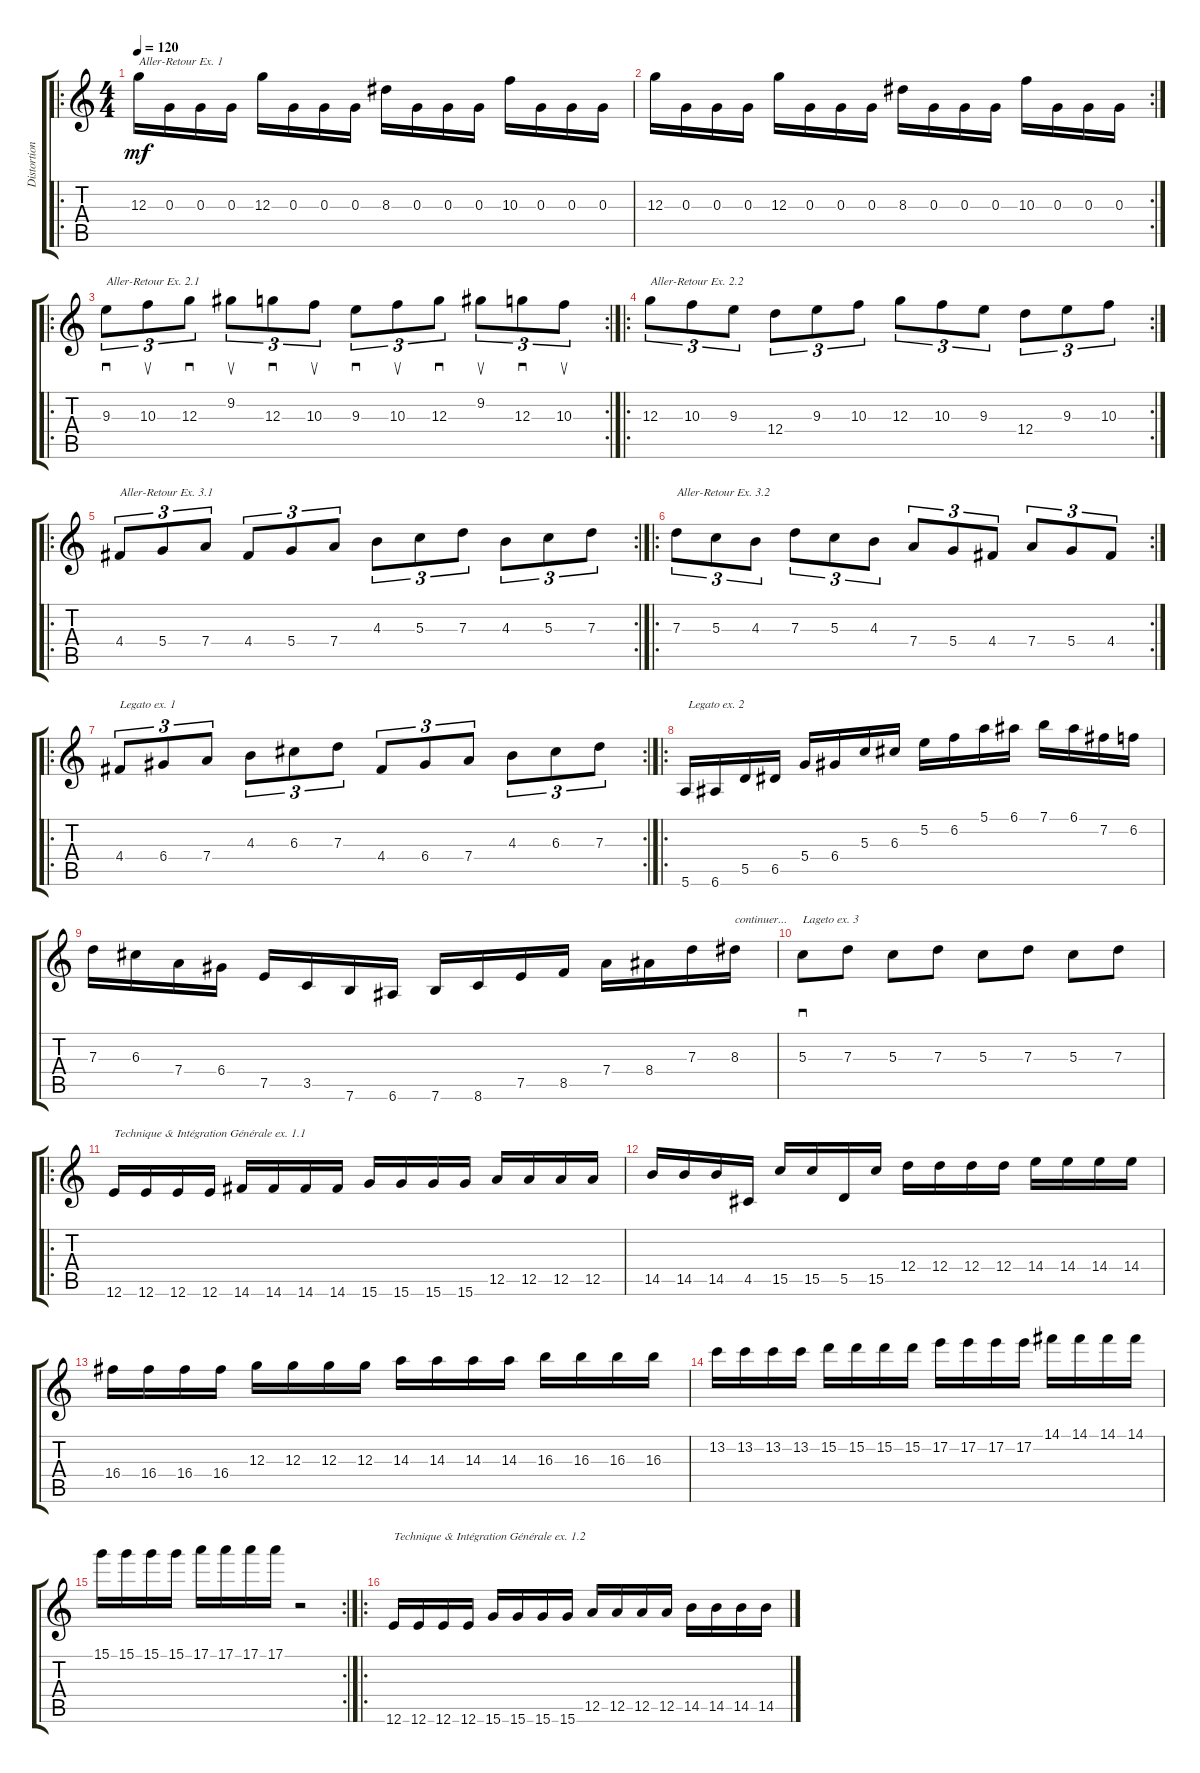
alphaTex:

\track ("Distortion Guitar" "Distortion") {instrument distortionguitar}
\staff {score tabs}
\tuning (E4 B3 G3 D3 A2 E2) {hide}
\ro
\ts (4 4)
\tempo 120
\clef g2
\ks c
12.3.16{txt "Aller-Retour Ex. 1" dy mf instrument distortionguitar} 0.3.16 0.3.16 0.3.16 12.3.16 0.3.16 0.3.16 0.3.16 8.3.16 0.3.16 0.3.16 0.3.16 10.3.16 0.3.16 0.3.16 0.3.16 |
\rc 2
12.3.16 0.3.16 0.3.16 0.3.16 12.3.16 0.3.16 0.3.16 0.3.16 8.3.16 0.3.16 0.3.16 0.3.16 10.3.16 0.3.16 0.3.16 0.3.16 |
\ro
\rc 2
9.3.8{sd tu (3 2) txt "Aller-Retour Ex. 2.1"} 10.3.8{su tu (3 2)} 12.3.8{sd tu (3 2)} 9.2.8{su tu (3 2)} 12.3.8{sd tu (3 2)} 10.3.8{su tu (3 2)} 9.3.8{sd tu (3 2)} 10.3.8{su tu (3 2)} 12.3.8{sd tu (3 2)} 9.2.8{su tu (3 2)} 12.3.8{sd tu (3 2)} 10.3.8{su tu (3 2)} |
\ro
\rc 2
12.3.8{tu (3 2) txt "Aller-Retour Ex. 2.2"} 10.3.8{tu (3 2)} 9.3.8{tu (3 2)} 12.4.8{tu (3 2)} 9.3.8{tu (3 2)} 10.3.8{tu (3 2)} 12.3.8{tu (3 2)} 10.3.8{tu (3 2)} 9.3.8{tu (3 2)} 12.4.8{tu (3 2)} 9.3.8{tu (3 2)} 10.3.8{tu (3 2)} |
\ro
\rc 2
4.4.8{tu (3 2) txt "Aller-Retour Ex. 3.1"} 5.4.8{tu (3 2)} 7.4.8{tu (3 2)} 4.4.8{tu (3 2)} 5.4.8{tu (3 2)} 7.4.8{tu (3 2)} 4.3.8{tu (3 2)} 5.3.8{tu (3 2)} 7.3.8{tu (3 2)} 4.3.8{tu (3 2)} 5.3.8{tu (3 2)} 7.3.8{tu (3 2)} |
\ro
\rc 2
7.3.8{tu (3 2) txt "Aller-Retour Ex. 3.2"} 5.3.8{tu (3 2)} 4.3.8{tu (3 2)} 7.3.8{tu (3 2)} 5.3.8{tu (3 2)} 4.3.8{tu (3 2)} 7.4.8{tu (3 2)} 5.4.8{tu (3 2)} 4.4.8{tu (3 2)} 7.4.8{tu (3 2)} 5.4.8{tu (3 2)} 4.4.8{tu (3 2)} |
\ro
\rc 2
4.4.8{tu (3 2) txt "Legato ex. 1"} 6.4.8{tu (3 2)} 7.4.8{tu (3 2)} 4.3.8{tu (3 2)} 6.3.8{tu (3 2)} 7.3.8{tu (3 2)} 4.4.8{tu (3 2)} 6.4.8{tu (3 2)} 7.4.8{tu (3 2)} 4.3.8{tu (3 2)} 6.3.8{tu (3 2)} 7.3.8{tu (3 2)} |
\ro
5.6.16{txt " Legato ex. 2"} 6.6.16 5.5.16 6.5.16 5.4.16 6.4.16 5.3.16 6.3.16 5.2.16 6.2.16 5.1.16 6.1.16 7.1.16 6.1.16 7.2.16 6.2.16 |
7.3.16 6.3.16 7.4.16 6.4.16 7.5.16 3.5.16 7.6.16 6.6.16 7.6.16 8.6.16 7.5.16 8.5.16 7.4.16 8.4.16 7.3.16 8.3.16{txt "continuer..."} |
5.3.8{sd txt "Lageto ex. 3 "} 7.3.8 5.3.8 7.3.8 5.3.8 7.3.8 5.3.8 7.3.8 |
\ro
12.6.16{txt "Technique & Intégration Générale ex. 1.1"} 12.6.16 12.6.16 12.6.16 14.6.16 14.6.16 14.6.16 14.6.16 15.6.16 15.6.16 15.6.16 15.6.16 12.5.16 12.5.16 12.5.16 12.5.16 |
14.5.16 14.5.16 14.5.16 4.5.16 15.5.16 15.5.16 5.5.16 15.5.16 12.4.16 12.4.16 12.4.16 12.4.16 14.4.16 14.4.16 14.4.16 14.4.16 |
16.4.16 16.4.16 16.4.16 16.4.16 12.3.16 12.3.16 12.3.16 12.3.16 14.3.16 14.3.16 14.3.16 14.3.16 16.3.16 16.3.16 16.3.16 16.3.16 |
13.2.16 13.2.16 13.2.16 13.2.16 15.2.16 15.2.16 15.2.16 15.2.16 17.2.16 17.2.16 17.2.16 17.2.16 14.1.16 14.1.16 14.1.16 14.1.16 |
\rc 2
15.1.16 15.1.16 15.1.16 15.1.16 17.1.16 17.1.16 17.1.16 17.1.16 r.2 |
\ro
12.6.16{txt "Technique & Intégration Générale ex. 1.2"} 12.6.16 12.6.16 12.6.16 15.6.16 15.6.16 15.6.16 15.6.16 12.5.16 12.5.16 12.5.16 12.5.16 14.5.16 14.5.16 14.5.16 14.5.16
